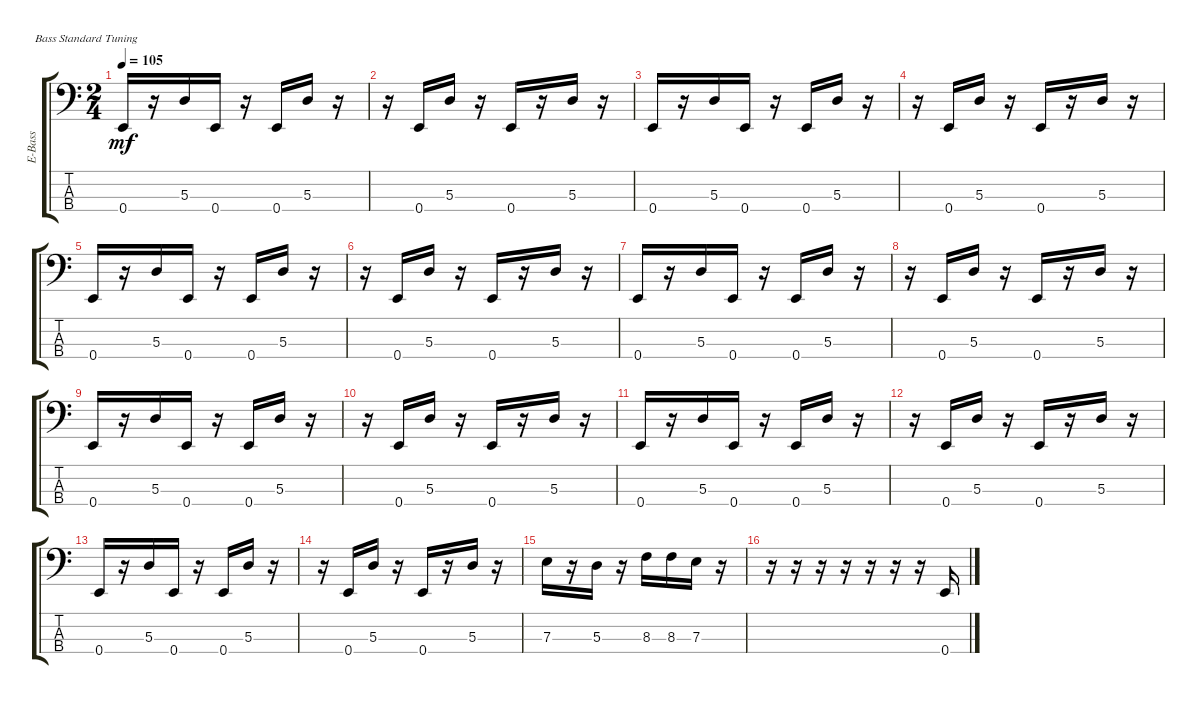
\defaultSystemsLayout 4
\bracketExtendMode groupsimilarinstruments
\otherSystemsTrackNameOrientation horizontal
\track ("Anthony Jackson" "E-Bass") {instrument electricbassfinger}
\staff {score tabs}
\tuning (G2 D2 A1 E1)
\ts (2 4)
\tempo 105
\clef f4
\ks c
0.4.16{dy mf} r.16 5.3.16 0.4.16 r.16 0.4.16 5.3.16 r.16 |
r.16 0.4.16 5.3.16 r.16 0.4.16 r.16 5.3.16 r.16 |
0.4.16 r.16 5.3.16 0.4.16 r.16 0.4.16 5.3.16 r.16 |
r.16 0.4.16 5.3.16 r.16 0.4.16 r.16 5.3.16 r.16 |
0.4.16 r.16 5.3.16 0.4.16 r.16 0.4.16 5.3.16 r.16 |
r.16 0.4.16 5.3.16 r.16 0.4.16 r.16 5.3.16 r.16 |
0.4.16 r.16 5.3.16 0.4.16 r.16 0.4.16 5.3.16 r.16 |
r.16 0.4.16 5.3.16 r.16 0.4.16 r.16 5.3.16 r.16 |
0.4.16 r.16 5.3.16 0.4.16 r.16 0.4.16 5.3.16 r.16 |
r.16 0.4.16 5.3.16 r.16 0.4.16 r.16 5.3.16 r.16 |
0.4.16 r.16 5.3.16 0.4.16 r.16 0.4.16 5.3.16 r.16 |
r.16 0.4.16 5.3.16 r.16 0.4.16 r.16 5.3.16 r.16 |
0.4.16 r.16 5.3.16 0.4.16 r.16 0.4.16 5.3.16 r.16 |
r.16 0.4.16 5.3.16 r.16 0.4.16 r.16 5.3.16 r.16 |
7.3.16 r.16 5.3.16 r.16 8.3.16 8.3.16 7.3.16 r.16 |
r.16 r.16 r.16 r.16 r.16 r.16 r.16 0.4.16
